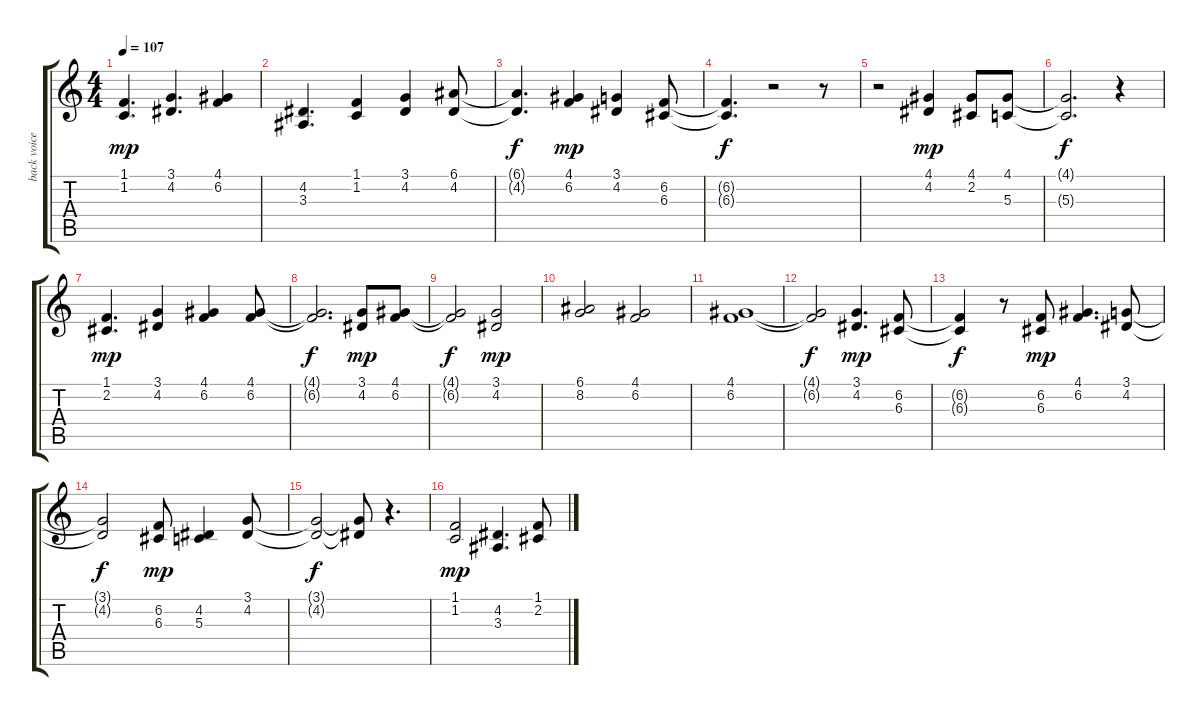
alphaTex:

\track ("back voice" "back voice") {instrument piccolo}
\staff {score tabs}
\tuning (E4 B3 G3 D3 A2 E2) {hide}
\ts (4 4)
\tempo 107
\clef g2
\ks c
(1.1 1.2).4{d dy mp} (3.1 4.2).4{d} (4.1 6.2).4 |
(4.2 3.3).4{d} (1.1 1.2).4 (3.1 4.2).4 (6.1 4.2).8 |
(6.1{t} 4.2{t}).4{d dy f} (4.1 6.2).4{dy mp} (3.1 4.2).4 (6.2 6.3).8 |
(6.2{t} 6.3{t}).4{d dy f} r.2 r.8 |
r.2 (4.1 4.2).4{dy mp} (4.1 2.2).8 (4.1 5.3).8 |
(4.1{t} 5.3{t}).2{d dy f} r.4 |
(1.1 2.2).4{d dy mp} (3.1 4.2).4 (4.1 6.2).4 (4.1 6.2).8 |
(4.1{t} 6.2{t}).2{d dy f} (3.1 4.2).8{dy mp} (4.1 6.2).8 |
(4.1{t} 6.2{t}).2{dy f} (3.1 4.2).2{dy mp} |
(6.1 8.2).2 (4.1 6.2).2 |
(4.1 6.2).1 |
(4.1{t} 6.2{t}).2{dy f} (3.1 4.2).4{d dy mp} (6.2 6.3).8 |
(6.2{t} 6.3{t}).4{dy f} r.8 (6.2 6.3).8{dy mp} (4.1 6.2).4{d} (3.1 4.2).8 |
(3.1{t} 4.2{t}).2{dy f} (6.2 6.3).8{dy mp} (4.2 5.3).4 (3.1 4.2).8 |
(3.1{t} 4.2{t}).2{dy f} (3.1{t} 4.2{t}).8 r.4{d} |
(1.1 1.2).2{dy mp} (4.2 3.3).4{d} (1.1 2.2).8
